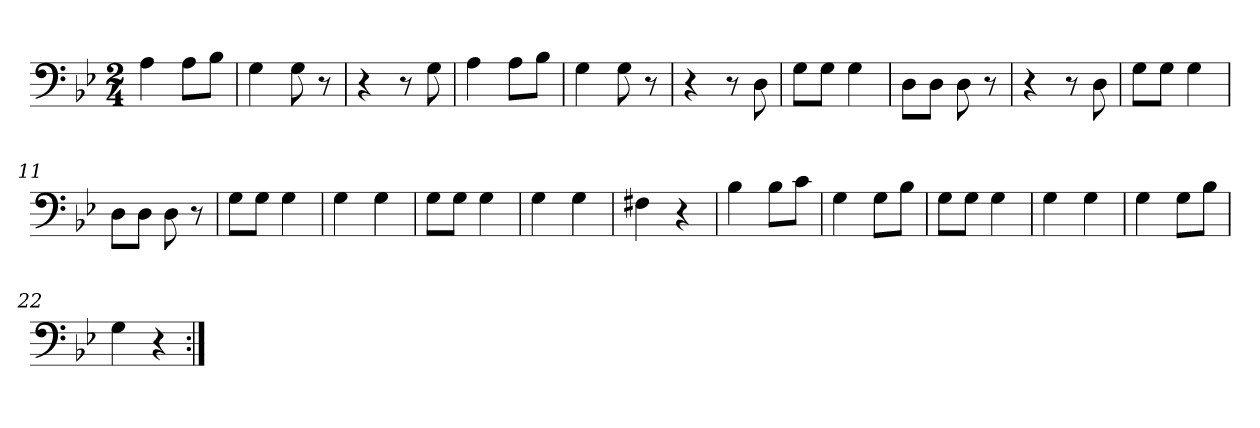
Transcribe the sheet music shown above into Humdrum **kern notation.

**kern
*part1
*staff1
*clefF4
*k[b-e-]
*M2/4
=1
4A\
8A\L
8B-\J
=2
4G\
8G\
8r
=3
4r
8r
8G\
=4
4A\
8A\L
8B-\J
=5
4G\
8G\
8r
=6
4r
8r
8D\
=7
8G\L
8G\J
4G\
=8
8D\L
8D\J
8D\
8r
=9
4r
8r
8D\
=10
8G\L
8G\J
4G\
=11
8D\L
8D\J
8D\
8r
=12
8G\L
8G\J
4G\
=13
4G\
4G\
=14
8G\L
8G\J
4G\
=15
4G\
4G\
=16
4F#X\
4r
=17
4B-\
8B-\L
8c\J
=18
4G\
8G\L
8B-\J
=19
8G\L
8G\J
4G\
=20
4G\
4G\
=21
4G\
8G\L
8B-\J
=22
4G\
4r
=:|!
*-
